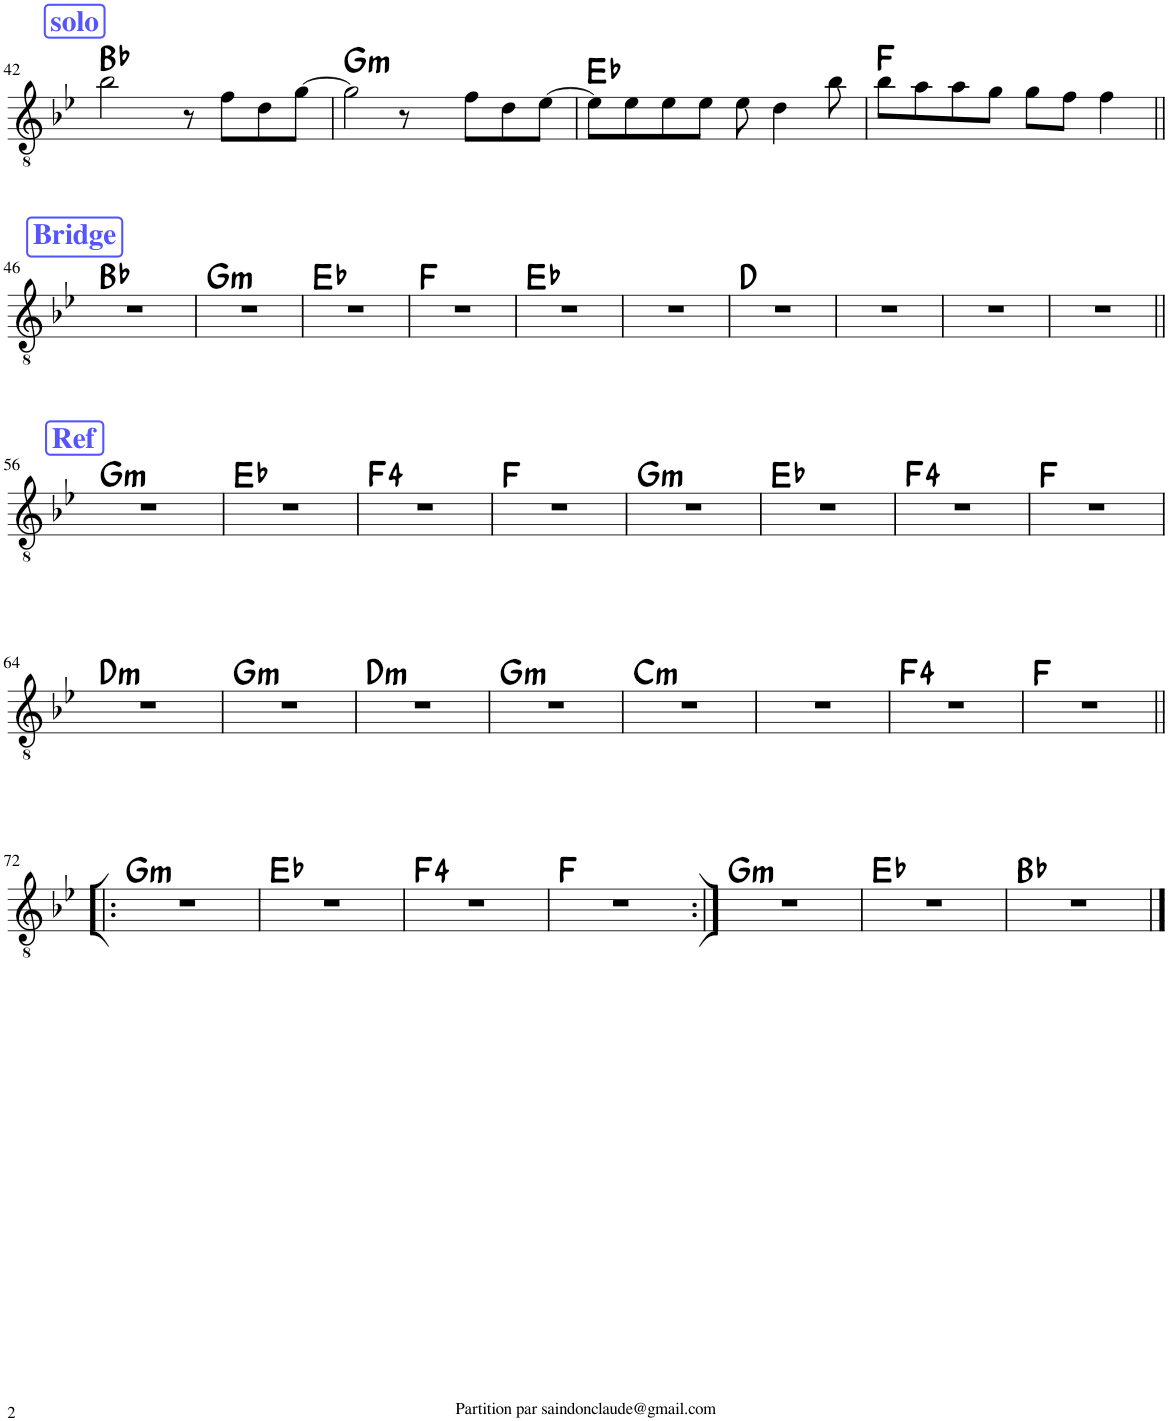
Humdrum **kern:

**kern	**harte
*part1	*part1
*staff1	*
*I"Classical Guitar	*
*I'Guit.	*
!!LO:PB:g=z
*clefGv2	*
*k[b-e-]	*
*M4/4	*
!!LO:REH:place=s1:a:B:cj:color=#5555FF:fs=14:t=solo
=42	=42
2b-\	Bb:maj
8r	.
8f\L	.
8d\	.
[8g\J	.
=43	=43
!	!LO:H:kt=m
2g\]	G:min
8r	.
8f\L	.
8d\	.
[8e-\J	.
=44	=44
8e-\L]	Eb:maj
8e-\	.
8e-\	.
8e-\J	.
8e-\	.
4d\	.
8b-\	.
=45	=45
8b-\L	F:maj
8a\	.
8a\	.
8g\J	.
8g\L	.
8f\J	.
4f\	.
!!LO:LB:g=z
!!LO:REH:place=s1:a:B:cj:color=#5555FF:fs=14:t=Bridge
=46||	=46||
1r	Bb:maj
=47	=47
!	!LO:H:kt=m
1r	G:min
=48	=48
1r	Eb:maj
=49	=49
1r	F:maj
=50	=50
1r	Eb:maj
=51	=51
1r	.
=52	=52
1r	D:maj
=53	=53
1r	.
=54	=54
1r	.
=55	=55
1r	.
!!LO:LB:g=z
!!LO:REH:place=s1:a:B:cj:color=#5555FF:fs=14:t=Ref
=56||	=56||
!	!LO:H:kt=m
1r	G:min
=57	=57
1r	Eb:maj
=58	=58
1r	F:maj(4)
=59	=59
1r	F:maj
=60	=60
!	!LO:H:kt=m
1r	G:min
=61	=61
1r	Eb:maj
=62	=62
1r	F:maj(4)
=63	=63
1r	F:maj
!!LO:LB:g=z
=64	=64
!	!LO:H:kt=m
1r	D:min
=65	=65
!	!LO:H:kt=m
1r	G:min
=66	=66
!	!LO:H:kt=m
1r	D:min
=67	=67
!	!LO:H:kt=m
1r	G:min
=68	=68
!	!LO:H:kt=m
1r	C:min
=69	=69
1r	.
=70	=70
1r	F:maj(4)
=71	=71
1r	F:maj
!!LO:LB:g=z
=72!|:	=72!|:
!	!LO:H:kt=m
1r	G:min
=73	=73
1r	Eb:maj
=74	=74
1r	F:maj(4)
=75	=75
1r	F:maj
=76:|!	=76:|!
!	!LO:H:kt=m
1r	G:min
=77	=77
1r	Eb:maj
=78	=78
1r	Bb:maj
==	==
*-	*-
